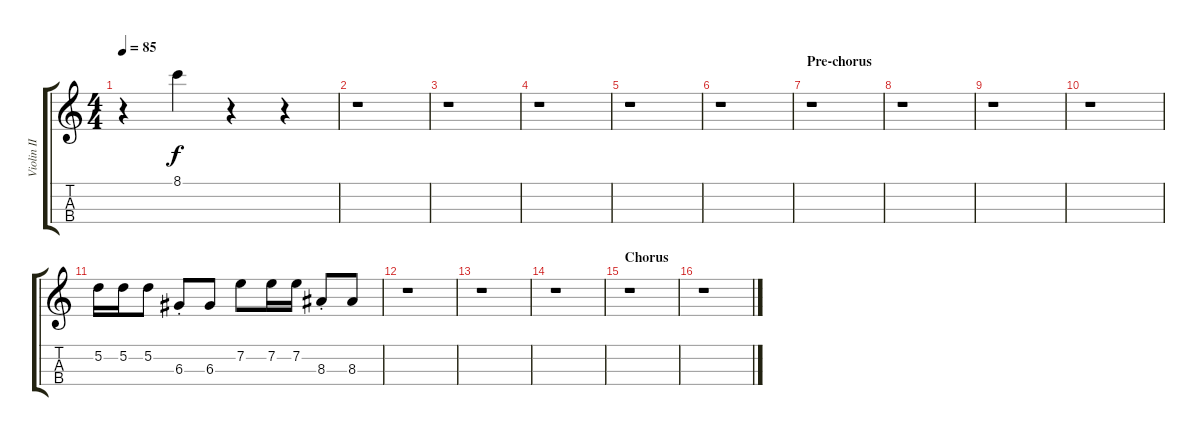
\track ("Violin II" "Violin II") {instrument violin}
\staff {score tabs}
\tuning (E5 A4 D4 G3) {hide}
\ts (4 4)
\tempo 85
\clef g2
\ks c
r.4{dy ppp} 8.1.4{dy f} r.4 r.4 |
r.1 |
r.1 |
r.1 |
r.1 |
r.1 |
\section ("" "Pre-chorus")
r.1 |
r.1 |
r.1 |
r.1 |
5.2.16 5.2.16 5.2.8 6.3{st}.8 6.3.8 7.2.8 7.2.16 7.2.16 8.3{st}.8 8.3.8 |
r.1 |
r.1 |
r.1 |
\section ("" "Chorus")
r.1 |
r.1
